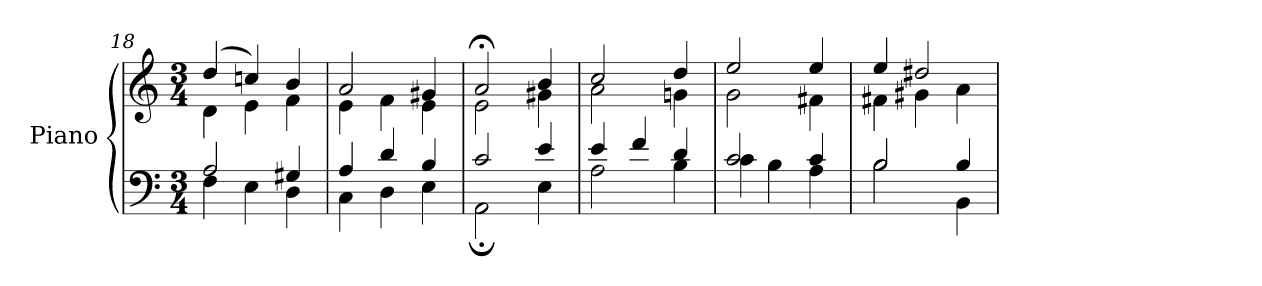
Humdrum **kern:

**kern	**kern
*part1	*part1
*staff2	*staff1
*I"Piano	*
*I'Pno	*
*clefF4	*clefG2
*k[]	*k[]
*M3/4	*M3/4
=18	=18
*^	*^
2A/	4F\	(>4dd/	4d\
.	4E\	4ccn/)	4e\
4G#X/	4D\	4b/	4f\
=19	=19	=19	=19
4A/	4C\	2a/	4e\
4d/	4D\	.	4f\
4B/	4E\	4g#X/	4e\
=20	=20	=20	=20
2c/	2AA;\	2a;</	2e\
4e/	4E\	4b/	4g#X\
=21	=21	=21	=21
4e/	2A\	2cc/	2a\
4f/	.	.	.
4d/	4B\	4dd/	4gn\
=22	=22	=22	=22
2c/	4c\	2ee/	2g\
.	4B\	.	.
4c/	4A\	4ee/	4f#X\
=23	=23	=23	=23
2B/	2B\	4ee/	4f#X\
.	.	2dd#X/	4g#X\
4B/	4BB\	.	4a\
*v	*v	*	*
*	*v	*v
=	=
*-	*-
